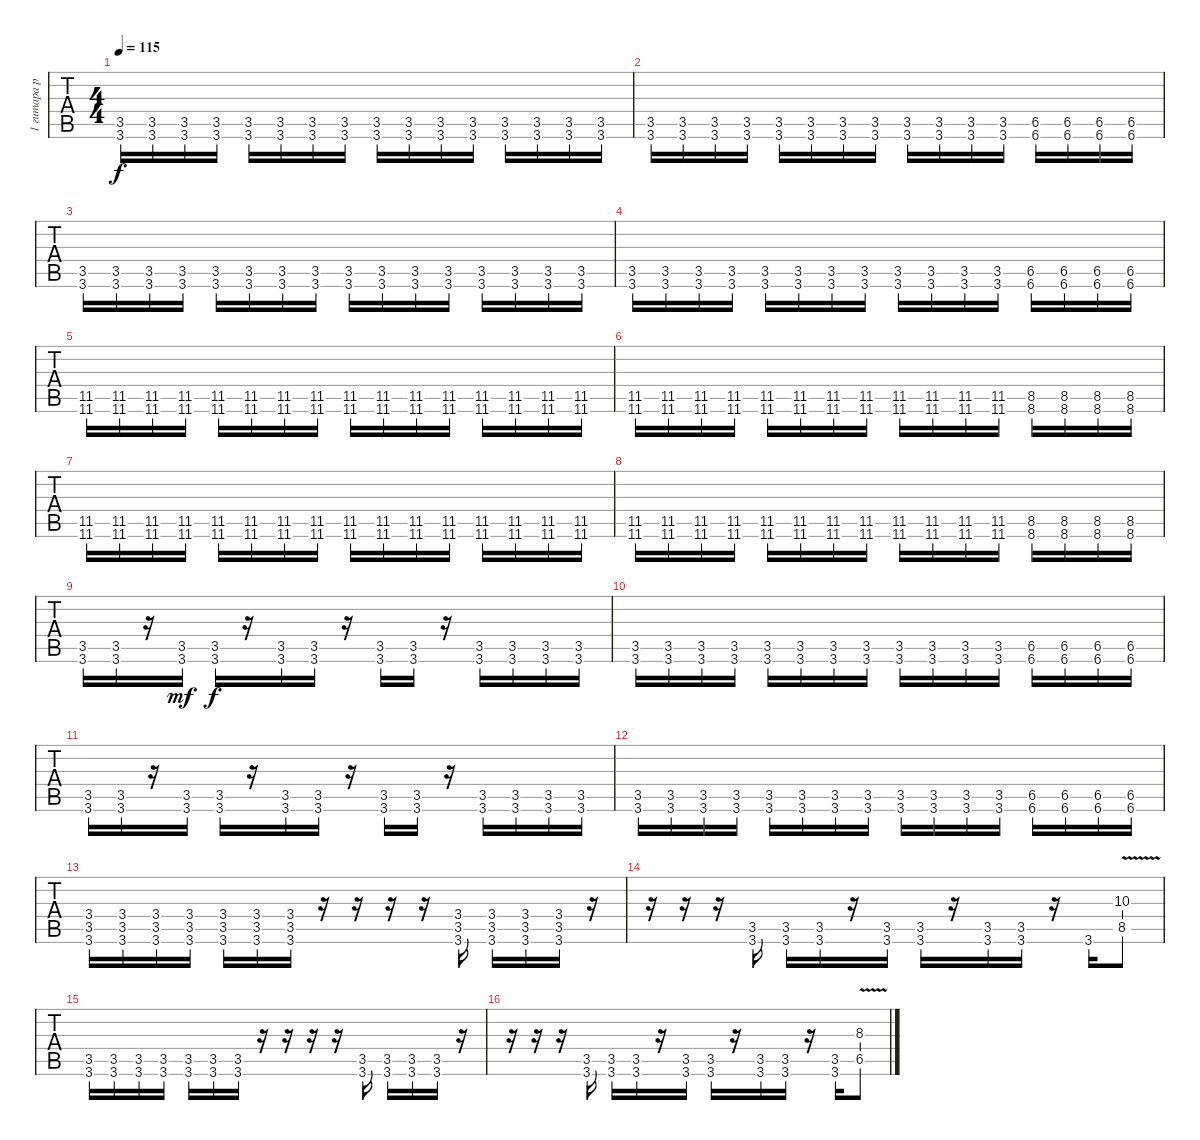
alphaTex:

\track ("1 гитара ритм дист" "1 гитара р") {instrument distortionguitar}
\staff {tabs}
\tuning (Eb4 Bb3 Gb3 Db3 Ab2 Db2) {hide}
\ts (4 4)
\tempo 115
\clef g2
\ks c
(3.5 3.6).16{dy f} (3.5 3.6).16 (3.5 3.6).16 (3.5 3.6).16 (3.5 3.6).16 (3.5 3.6).16 (3.5 3.6).16 (3.5 3.6).16 (3.5 3.6).16 (3.5 3.6).16 (3.5 3.6).16 (3.5 3.6).16 (3.5 3.6).16 (3.5 3.6).16 (3.5 3.6).16 (3.5 3.6).16 |
(3.5 3.6).16 (3.5 3.6).16 (3.5 3.6).16 (3.5 3.6).16 (3.5 3.6).16 (3.5 3.6).16 (3.5 3.6).16 (3.5 3.6).16 (3.5 3.6).16 (3.5 3.6).16 (3.5 3.6).16 (3.5 3.6).16 (6.5 6.6).16 (6.5 6.6).16 (6.5 6.6).16 (6.5 6.6).16 |
(3.5 3.6).16 (3.5 3.6).16 (3.5 3.6).16 (3.5 3.6).16 (3.5 3.6).16 (3.5 3.6).16 (3.5 3.6).16 (3.5 3.6).16 (3.5 3.6).16 (3.5 3.6).16 (3.5 3.6).16 (3.5 3.6).16 (3.5 3.6).16 (3.5 3.6).16 (3.5 3.6).16 (3.5 3.6).16 |
(3.5 3.6).16 (3.5 3.6).16 (3.5 3.6).16 (3.5 3.6).16 (3.5 3.6).16 (3.5 3.6).16 (3.5 3.6).16 (3.5 3.6).16 (3.5 3.6).16 (3.5 3.6).16 (3.5 3.6).16 (3.5 3.6).16 (6.5 6.6).16 (6.5 6.6).16 (6.5 6.6).16 (6.5 6.6).16 |
(11.5 11.6).16 (11.5 11.6).16 (11.5 11.6).16 (11.5 11.6).16 (11.5 11.6).16 (11.5 11.6).16 (11.5 11.6).16 (11.5 11.6).16 (11.5 11.6).16 (11.5 11.6).16 (11.5 11.6).16 (11.5 11.6).16 (11.5 11.6).16 (11.5 11.6).16 (11.5 11.6).16 (11.5 11.6).16 |
(11.5 11.6).16 (11.5 11.6).16 (11.5 11.6).16 (11.5 11.6).16 (11.5 11.6).16 (11.5 11.6).16 (11.5 11.6).16 (11.5 11.6).16 (11.5 11.6).16 (11.5 11.6).16 (11.5 11.6).16 (11.5 11.6).16 (8.5 8.6).16 (8.5 8.6).16 (8.5 8.6).16 (8.5 8.6).16 |
(11.5 11.6).16 (11.5 11.6).16 (11.5 11.6).16 (11.5 11.6).16 (11.5 11.6).16 (11.5 11.6).16 (11.5 11.6).16 (11.5 11.6).16 (11.5 11.6).16 (11.5 11.6).16 (11.5 11.6).16 (11.5 11.6).16 (11.5 11.6).16 (11.5 11.6).16 (11.5 11.6).16 (11.5 11.6).16 |
(11.5 11.6).16 (11.5 11.6).16 (11.5 11.6).16 (11.5 11.6).16 (11.5 11.6).16 (11.5 11.6).16 (11.5 11.6).16 (11.5 11.6).16 (11.5 11.6).16 (11.5 11.6).16 (11.5 11.6).16 (11.5 11.6).16 (8.5 8.6).16 (8.5 8.6).16 (8.5 8.6).16 (8.5 8.6).16 |
(3.5 3.6).16 (3.5 3.6).16 r.16 (3.5 3.6).16{dy mf} (3.5 3.6).16{dy f} r.16 (3.5 3.6).16 (3.5 3.6).16 r.16 (3.5 3.6).16 (3.5 3.6).16 r.16 (3.5 3.6).16 (3.5 3.6).16 (3.5 3.6).16 (3.5 3.6).16 |
(3.5 3.6).16 (3.5 3.6).16 (3.5 3.6).16 (3.5 3.6).16 (3.5 3.6).16 (3.5 3.6).16 (3.5 3.6).16 (3.5 3.6).16 (3.5 3.6).16 (3.5 3.6).16 (3.5 3.6).16 (3.5 3.6).16 (6.5 6.6).16 (6.5 6.6).16 (6.5 6.6).16 (6.5 6.6).16 |
(3.5 3.6).16 (3.5 3.6).16 r.16 (3.5 3.6).16 (3.5 3.6).16 r.16 (3.5 3.6).16 (3.5 3.6).16 r.16 (3.5 3.6).16 (3.5 3.6).16 r.16 (3.5 3.6).16 (3.5 3.6).16 (3.5 3.6).16 (3.5 3.6).16 |
(3.5 3.6).16 (3.5 3.6).16 (3.5 3.6).16 (3.5 3.6).16 (3.5 3.6).16 (3.5 3.6).16 (3.5 3.6).16 (3.5 3.6).16 (3.5 3.6).16 (3.5 3.6).16 (3.5 3.6).16 (3.5 3.6).16 (6.5 6.6).16 (6.5 6.6).16 (6.5 6.6).16 (6.5 6.6).16 |
(3.4 3.5 3.6).16 (3.4 3.5 3.6).16 (3.4 3.5 3.6).16 (3.4 3.5 3.6).16 (3.4 3.5 3.6).16 (3.4 3.5 3.6).16 (3.4 3.5 3.6).16 r.16 r.16 r.16 r.16 (3.4 3.5 3.6).16 (3.4 3.5 3.6).16 (3.4 3.5 3.6).16 (3.4 3.5 3.6).16 r.16 |
r.16 r.16 r.16 (3.5 3.6).16 (3.5 3.6).16 (3.5 3.6).16 r.16 (3.5 3.6).16 (3.5 3.6).16 r.16 (3.5 3.6).16 (3.5 3.6).16 r.16 3.6.16 (10.3{v} 8.5{v}).8 |
(3.5 3.6).16 (3.5 3.6).16 (3.5 3.6).16 (3.5 3.6).16 (3.5 3.6).16 (3.5 3.6).16 (3.5 3.6).16 r.16 r.16 r.16 r.16 (3.5 3.6).16 (3.5 3.6).16 (3.5 3.6).16 (3.5 3.6).16 r.16 |
r.16 r.16 r.16 (3.5 3.6).16 (3.5 3.6).16 (3.5 3.6).16 r.16 (3.5 3.6).16 (3.5 3.6).16 r.16 (3.5 3.6).16 (3.5 3.6).16 r.16 (3.5 3.6).16 (8.3{v} 6.5{v}).8
